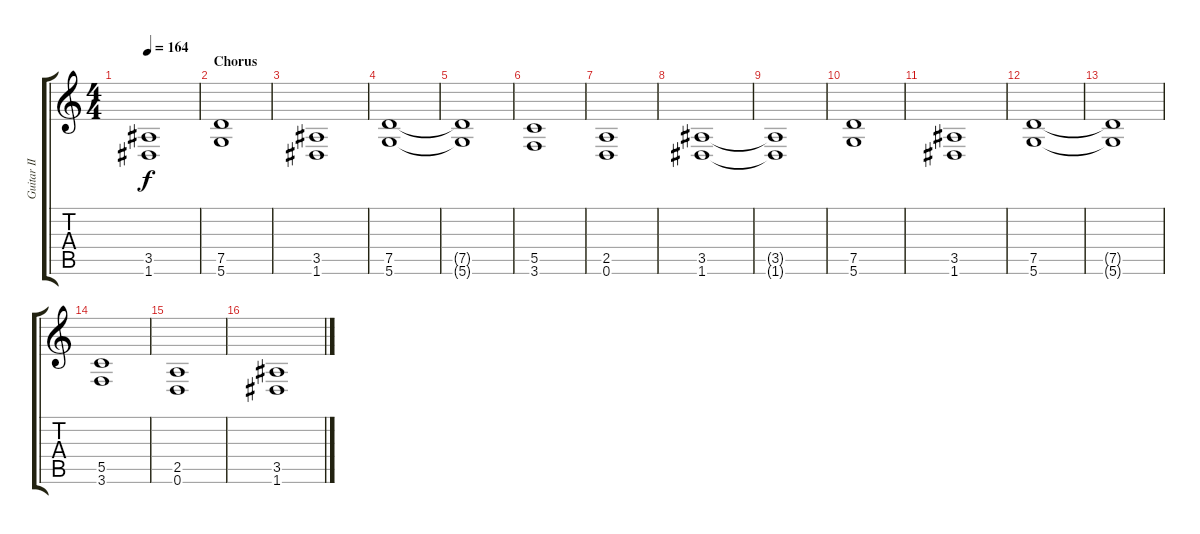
\track ("Guitar II" "Guitar II") {instrument distortionguitar}
\staff {score tabs}
\tuning (D4 A3 F3 C3 G2 D2) {hide}
\ts (4 4)
\tempo 164
\clef g2
\ks c
(3.5{t} 1.6{t}).1{dy f} |
\section ("" "Chorus")
(7.5 5.6).1 |
(3.5 1.6).1 |
(7.5 5.6).1 |
(7.5{t} 5.6{t}).1 |
(5.5 3.6).1 |
(2.5 0.6).1 |
(3.5 1.6).1 |
(3.5{t} 1.6{t}).1 |
(7.5 5.6).1 |
(3.5 1.6).1 |
(7.5 5.6).1 |
(7.5{t} 5.6{t}).1 |
(5.5 3.6).1 |
(2.5 0.6).1 |
(3.5 1.6).1
